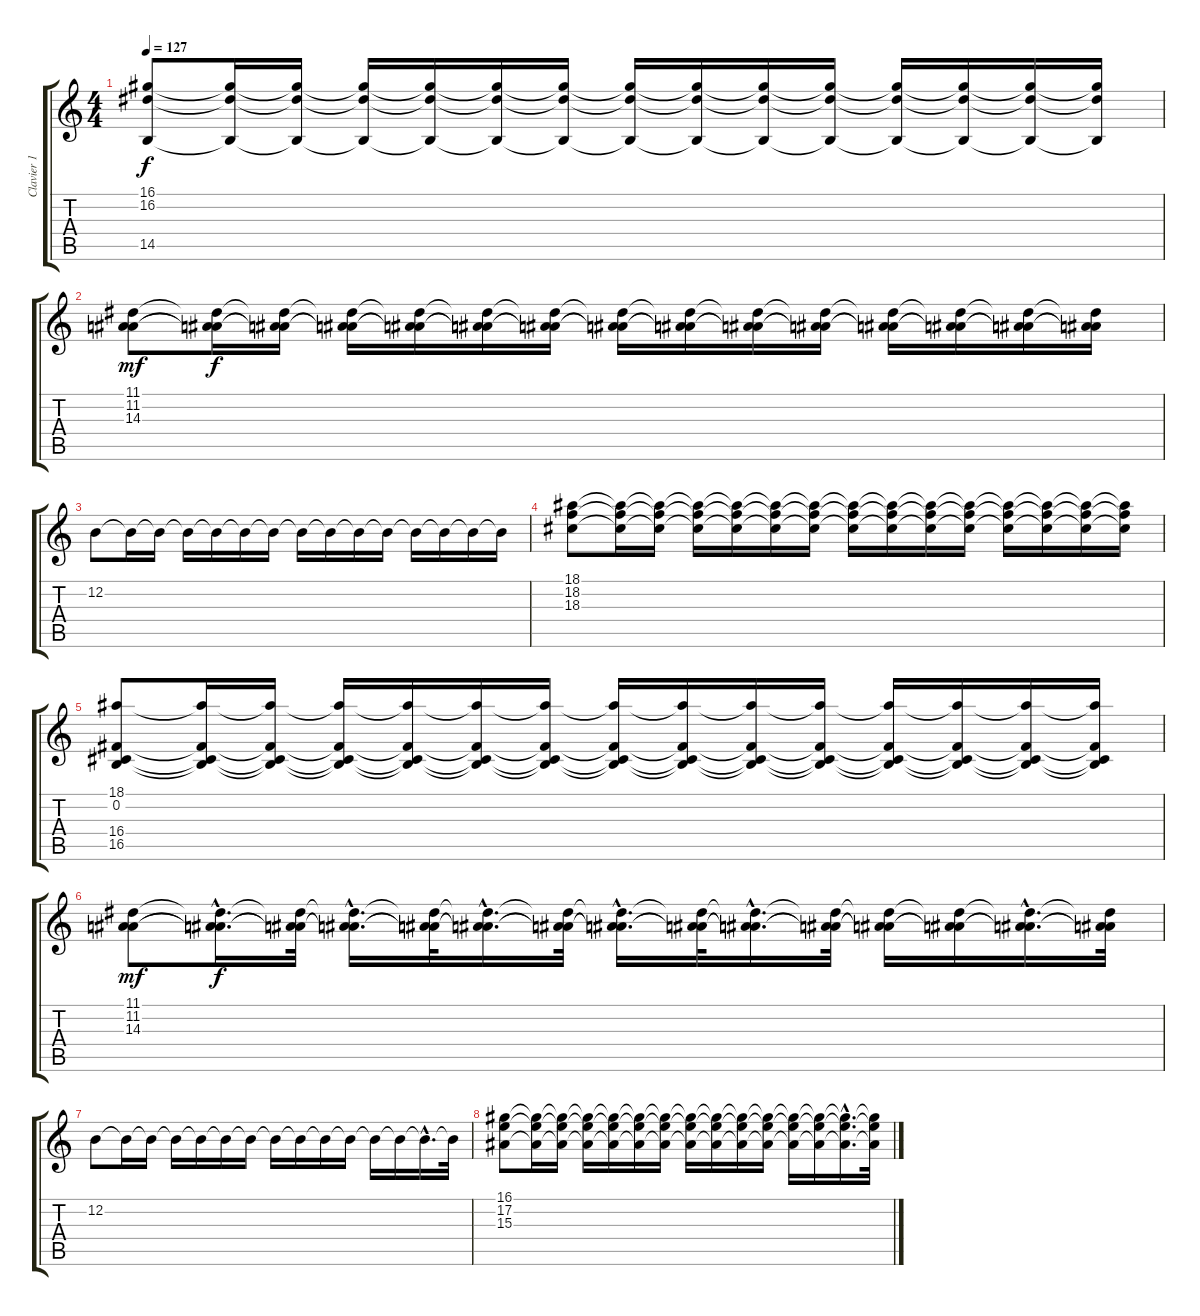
\track ("Clavier 1" "Clavier 1") {instrument rockorgan}
\staff {score tabs}
\tuning (E4 B3 G3 D3 A2 E2) {hide}
\ts (4 4)
\tempo 127
\clef g2
\ks c
(16.1 16.2 14.5).8{dy f} (16.1{t} 16.2{t} 14.5{t}).16 (16.1{t} 16.2{t} 14.5{t}).16 (16.1{t} 16.2{t} 14.5{t}).16 (16.1{t} 16.2{t} 14.5{t}).16 (16.1{t} 16.2{t} 14.5{t}).16 (16.1{t} 16.2{t} 14.5{t}).16 (16.1{t} 16.2{t} 14.5{t}).16 (16.1{t} 16.2{t} 14.5{t}).16 (16.1{t} 16.2{t} 14.5{t}).16 (16.1{t} 16.2{t} 14.5{t}).16 (16.1{t} 16.2{t} 14.5{t}).16 (16.1{t} 16.2{t} 14.5{t}).16 (16.1{t} 16.2{t} 14.5{t}).16 (16.1{t} 16.2{t} 14.5{t}).16 |
(11.1 11.2 14.3).8{dy mf} (11.1{t} 11.2{t} 14.3{t}).16{dy f} (11.1{t} 11.2{t} 14.3{t}).16 (11.1{t} 11.2{t} 14.3{t}).16 (11.1{t} 11.2{t} 14.3{t}).16 (11.1{t} 11.2{t} 14.3{t}).16 (11.1{t} 11.2{t} 14.3{t}).16 (11.1{t} 11.2{t} 14.3{t}).16 (11.1{t} 11.2{t} 14.3{t}).16 (11.1{t} 11.2{t} 14.3{t}).16 (11.1{t} 11.2{t} 14.3{t}).16 (11.1{t} 11.2{t} 14.3{t}).16 (11.1{t} 11.2{t} 14.3{t}).16 (11.1{t} 11.2{t} 14.3{t}).16 (11.1{t} 11.2{t} 14.3{t}).16 |
12.2.8 12.2{t}.16 12.2{t}.16 12.2{t}.16 12.2{t}.16 12.2{t}.16 12.2{t}.16 12.2{t}.16 12.2{t}.16 12.2{t}.16 12.2{t}.16 12.2{t}.16 12.2{t}.16 12.2{t}.16 12.2{t}.16 |
(18.1 18.2 18.3).8 (18.1{t} 18.2{t} 18.3{t}).16 (18.1{t} 18.2{t} 18.3{t}).16 (18.1{t} 18.2{t} 18.3{t}).16 (18.1{t} 18.2{t} 18.3{t}).16 (18.1{t} 18.2{t} 18.3{t}).16 (18.1{t} 18.2{t} 18.3{t}).16 (18.1{t} 18.2{t} 18.3{t}).16 (18.1{t} 18.2{t} 18.3{t}).16 (18.1{t} 18.2{t} 18.3{t}).16 (18.1{t} 18.2{t} 18.3{t}).16 (18.1{t} 18.2{t} 18.3{t}).16 (18.1{t} 18.2{t} 18.3{t}).16 (18.1{t} 18.2{t} 18.3{t}).16 (18.1{t} 18.2{t} 18.3{t}).16 |
(18.1 0.2 16.4 16.5).8 (18.1{t} 0.2{t} 16.4{t} 16.5{t}).16 (18.1{t} 0.2{t} 16.4{t} 16.5{t}).16 (18.1{t} 0.2{t} 16.4{t} 16.5{t}).16 (18.1{t} 0.2{t} 16.4{t} 16.5{t}).16 (18.1{t} 0.2{t} 16.4{t} 16.5{t}).16 (18.1{t} 0.2{t} 16.4{t} 16.5{t}).16 (18.1{t} 0.2{t} 16.4{t} 16.5{t}).16 (18.1{t} 0.2{t} 16.4{t} 16.5{t}).16 (18.1{t} 0.2{t} 16.4{t} 16.5{t}).16 (18.1{t} 0.2{t} 16.4{t} 16.5{t}).16 (18.1{t} 0.2{t} 16.4{t} 16.5{t}).16 (18.1{t} 0.2{t} 16.4{t} 16.5{t}).16 (18.1{t} 0.2{t} 16.4{t} 16.5{t}).16 (18.1{t} 0.2{t} 16.4{t} 16.5{t}).16 |
(11.1 11.2 14.3).8{dy mf} (11.1{hac t} 11.2{hac t} 14.3{hac t}).16{d dy f} (11.1{t} 11.2{t} 14.3{t}).32 (11.1{hac t} 11.2{hac t} 14.3{hac t}).16{d} (11.1{t} 11.2{t} 14.3{t}).32 (11.1{hac t} 11.2{hac t} 14.3{hac t}).16{d} (11.1{t} 11.2{t} 14.3{t}).32 (11.1{hac t} 11.2{hac t} 14.3{hac t}).16{d} (11.1{t} 11.2{t} 14.3{t}).32 (11.1{hac t} 11.2{hac t} 14.3{hac t}).16{d} (11.1{t} 11.2{t} 14.3{t}).32 (11.1{t} 11.2{t} 14.3{t}).16 (11.1{t} 11.2{t} 14.3{t}).16 (11.1{hac t} 11.2{hac t} 14.3{hac t}).16{d} (11.1{t} 11.2{t} 14.3{t}).32 |
12.2.8 12.2{t}.16 12.2{t}.16 12.2{t}.16 12.2{t}.16 12.2{t}.16 12.2{t}.16 12.2{t}.16 12.2{t}.16 12.2{t}.16 12.2{t}.16 12.2{t}.16 12.2{t}.16 12.2{hac t}.16{d} 12.2{t}.32 |
(16.1 17.2 15.3).8 (16.1{t} 17.2{t} 15.3{t}).16 (16.1{t} 17.2{t} 15.3{t}).16 (16.1{t} 17.2{t} 15.3{t}).16 (16.1{t} 17.2{t} 15.3{t}).16 (16.1{t} 17.2{t} 15.3{t}).16 (16.1{t} 17.2{t} 15.3{t}).16 (16.1{t} 17.2{t} 15.3{t}).16 (16.1{t} 17.2{t} 15.3{t}).16 (16.1{t} 17.2{t} 15.3{t}).16 (16.1{t} 17.2{t} 15.3{t}).16 (16.1{t} 17.2{t} 15.3{t}).16 (16.1{t} 17.2{t} 15.3{t}).16 (16.1{hac t} 17.2{hac t} 15.3{hac t}).16{d} (16.1{t} 17.2{t} 15.3{t}).32
